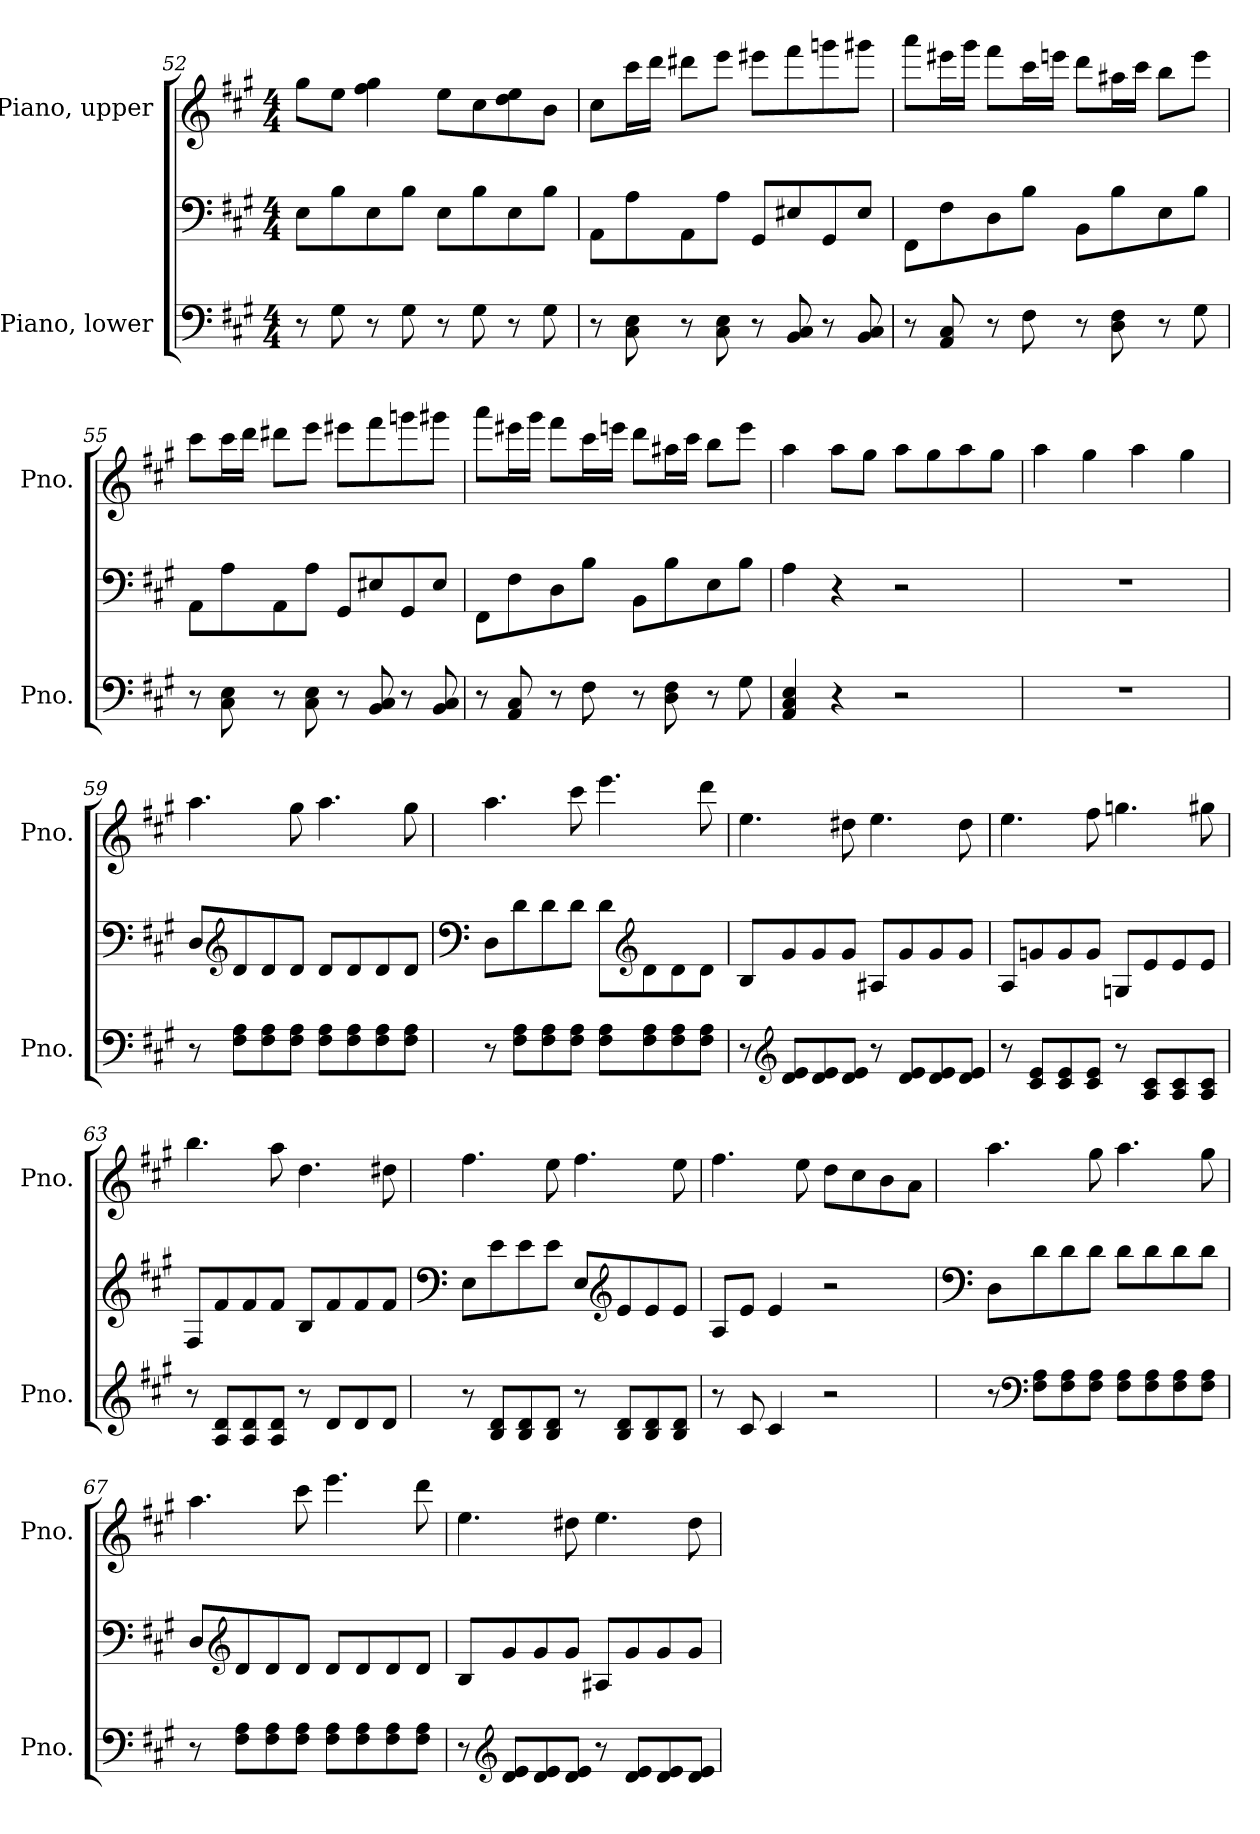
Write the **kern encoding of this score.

**kern	**kern	**kern
*part2	*part2	*part1
*staff3	*staff2	*staff1
*I"Piano, lower	*	*I"Piano, upper
*I'Pno.	*	*I'Pno.
*clefF4	*clefF4	*clefG2
*k[f#c#g#]	*k[f#c#g#]	*k[f#c#g#]
*M4/4	*M4/4	*M4/4
=52	=52	=52
8r	8E\L	8gg#\L
8G#\	8B\	8ee\J
8r	8E\	4ff#\ 4gg#\
8G#\	8B\J	.
8r	8E\L	8ee\L
8G#\	8B\	8cc#\
8r	8E\	8dd\ 8ee\
8G#\	8B\J	8b\J
=53	=53	=53
8r	8AA\L	8cc#\L
8C#\ 8E\	8A\	16ccc#\L
.	.	16ddd\JJ
8r	8AA\	8ddd#X\L
8C#\ 8E\	8A\J	8eee\J
8r	8GG#/L	8eee#X\L
8BB/ 8C#/	8E#X/	8fff#\
8r	8GG#/	8gggn\
8BB/ 8C#/	8E#/J	8ggg#X\J
!!LO:PB:g=z
=54	=54	=54
8r	8FF#\L	8aaa\L
8AA/ 8C#/	8F#\	16eee#X\L
.	.	16ggg#\JJ
8r	8D\	8fff#\L
8F#\	8B\J	16ccc#\L
.	.	16eeen\JJ
8r	8BB\L	8ddd\L
8D\ 8F#\	8B\	16aa#X\L
.	.	16ccc#\JJ
8r	8E\	8bb\L
8G#\	8B\J	8eee\J
=55	=55	=55
8r	8AA\L	8ccc#\L
8C#\ 8E\	8A\	16ccc#\L
.	.	16ddd\JJ
8r	8AA\	8ddd#X\L
8C#\ 8E\	8A\J	8eee\J
8r	8GG#/L	8eee#X\L
8BB/ 8C#/	8E#X/	8fff#\
8r	8GG#/	8gggn\
8BB/ 8C#/	8E#/J	8ggg#X\J
!!LO:LB:g=z
=56	=56	=56
8r	8FF#\L	8aaa\L
8AA/ 8C#/	8F#\	16eee#X\L
.	.	16ggg#\JJ
8r	8D\	8fff#\L
8F#\	8B\J	16ccc#\L
.	.	16eeen\JJ
8r	8BB\L	8ddd\L
8D\ 8F#\	8B\	16aa#X\L
.	.	16ccc#\JJ
8r	8E\	8bb\L
8G#\	8B\J	8eee\J
=57	=57	=57
4AA/ 4C#/ 4E/	4A\	4aa\
4r	4r	8aa\L
.	.	8gg#\J
2r	2r	8aa\L
.	.	8gg#\
.	.	8aa\
.	.	8gg#\J
=58	=58	=58
1r	1r	4aa\
.	.	4gg#\
.	.	4aa\
.	.	4gg#\
=59	=59	=59
8r	8D/L	4.aa\
*	*clefG2	*
8F#\ 8A\L	8d/	.
8F#\ 8A\	8d/	.
8F#\ 8A\J	8d/J	8gg#\
8F#\ 8A\L	8d/L	4.aa\
8F#\ 8A\	8d/	.
8F#\ 8A\	8d/	.
8F#\ 8A\J	8d/J	8gg#\
!!LO:LB:g=z
=60	=60	=60
*	*clefF4	*
8r	8D\L	4.aa\
8F#\ 8A\L	8d\	.
8F#\ 8A\	8d\	.
8F#\ 8A\J	8d\J	8ccc#\
8F#\ 8A\L	8d\L	4.eee\
*	*clefG2	*
8F#\ 8A\	8d\	.
8F#\ 8A\	8d\	.
8F#\ 8A\J	8d\J	8ddd\
=61	=61	=61
8r	8B/L	4.ee\
*clefG2	*	*
8d/ 8e/L	8g#/	.
8d/ 8e/	8g#/	.
8d/ 8e/J	8g#/J	8dd#X\
8r	8A#X/L	4.ee\
8d/ 8e/L	8g#/	.
8d/ 8e/	8g#/	.
8d/ 8e/J	8g#/J	8dd#\
=62	=62	=62
8r	8A/L	4.ee\
8c#/ 8e/L	8gn/	.
8c#/ 8e/	8g/	.
8c#/ 8e/J	8g/J	8ff#\
8r	8Gn/L	4.ggn\
8A/ 8c#/L	8e/	.
8A/ 8c#/	8e/	.
8A/ 8c#/J	8e/J	8gg#X\
!!LO:LB:g=z
=63	=63	=63
8r	8F#/L	4.bb\
8A/ 8d/L	8f#/	.
8A/ 8d/	8f#/	.
8A/ 8d/J	8f#/J	8aa\
8r	8B/L	4.dd\
8d/L	8f#/	.
8d/	8f#/	.
8d/J	8f#/J	8dd#X\
=64	=64	=64
*	*clefF4	*
8r	8E\L	4.ff#\
8B/ 8d/L	8e\	.
8B/ 8d/	8e\	.
8B/ 8d/J	8e\J	8ee\
8r	8E/L	4.ff#\
*	*clefG2	*
8B/ 8d/L	8e/	.
8B/ 8d/	8e/	.
8B/ 8d/J	8e/J	8ee\
=65	=65	=65
8r	8A/L	4.ff#\
8c#/	8e/J	.
4c#/	4e/	.
.	.	8ee\
2r	2r	8dd\L
.	.	8cc#\
.	.	8b\
.	.	8a\J
!!LO:PB:g=z
=66	=66	=66
*	*clefF4	*
8r	8D\L	4.aa\
*clefF4	*	*
8F#\ 8A\L	8d\	.
8F#\ 8A\	8d\	.
8F#\ 8A\J	8d\J	8gg#\
8F#\ 8A\L	8d\L	4.aa\
8F#\ 8A\	8d\	.
8F#\ 8A\	8d\	.
8F#\ 8A\J	8d\J	8gg#\
=67	=67	=67
8r	8D/L	4.aa\
*	*clefG2	*
8F#\ 8A\L	8d/	.
8F#\ 8A\	8d/	.
8F#\ 8A\J	8d/J	8ccc#\
8F#\ 8A\L	8d/L	4.eee\
8F#\ 8A\	8d/	.
8F#\ 8A\	8d/	.
8F#\ 8A\J	8d/J	8ddd\
=68	=68	=68
8r	8B/L	4.ee\
*clefG2	*	*
8d/ 8e/L	8g#/	.
8d/ 8e/	8g#/	.
8d/ 8e/J	8g#/J	8dd#X\
8r	8A#X/L	4.ee\
8d/ 8e/L	8g#/	.
8d/ 8e/	8g#/	.
8d/ 8e/J	8g#/J	8dd#\
=	=	=
*-	*-	*-
